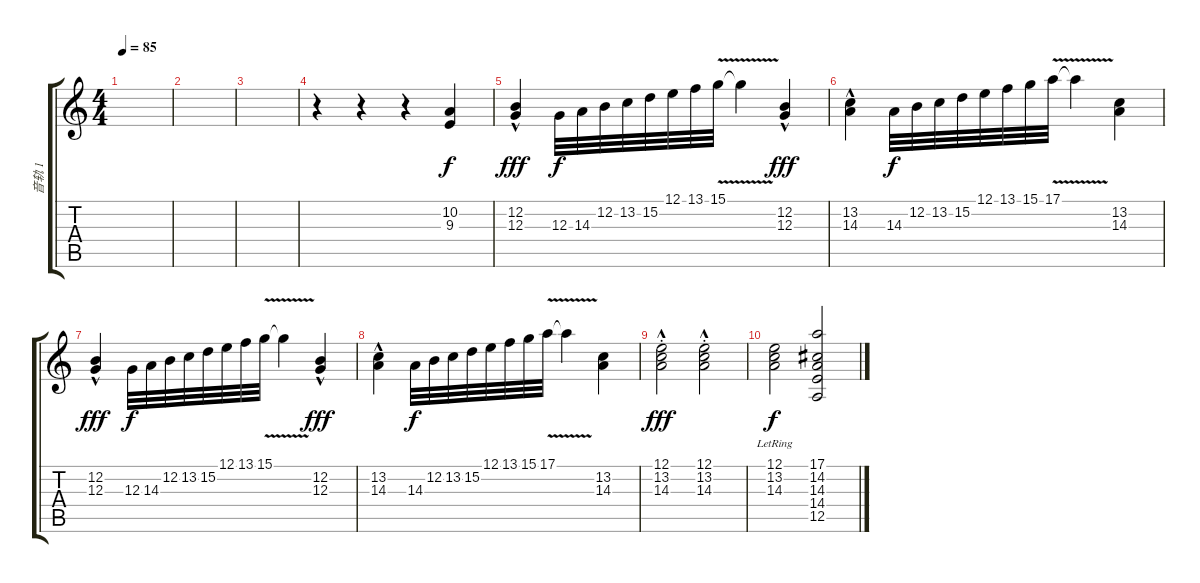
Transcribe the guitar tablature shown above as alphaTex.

\track ("音轨 1" "音轨 1") {instrument stringensemble2}
\staff {score tabs}
\tuning (E4 B3 G3 D3 A2 E2) {hide}
\ts (4 4)
\tempo 85
\clef g2
\ks c
|
|
|
r.4{volume 16 balance 8 instrument stringensemble1} r.4 r.4 (10.2 9.3).4 |
(12.2 12.3{hac}).4{dy fff} 12.3.32{dy f} 14.3.32 12.2.32 13.2.32 15.2.32 12.1.32 13.1.32 15.1{v}.32 15.1{t}.4 (12.2{hac} 12.3{hac}).4{dy fff} |
(13.2{hac} 14.3{hac}).4 14.3.32{dy f} 12.2.32 13.2.32 15.2.32 12.1.32 13.1.32 15.1.32 17.1{v}.32 17.1{t}.4 (13.2 14.3).4 |
(12.2 12.3{hac}).4{dy fff} 12.3.32{dy f} 14.3.32 12.2.32 13.2.32 15.2.32 12.1.32 13.1.32 15.1{v}.32 15.1{t}.4 (12.2{hac} 12.3{hac}).4{dy fff} |
(13.2{hac} 14.3{hac}).4 14.3.32{dy f} 12.2.32 13.2.32 15.2.32 12.1.32 13.1.32 15.1.32 17.1{v}.32 17.1{t}.4 (13.2 14.3).4 |
(12.1{hac st} 13.2{hac st} 14.3{hac st}).2{dy fff} (12.1{hac st} 13.2{hac st} 14.3{hac}).2 |
(12.1{lr} 13.2{lr} 14.3{lr}).2{dy f} (17.1 14.2 14.3 14.4 12.5).2
